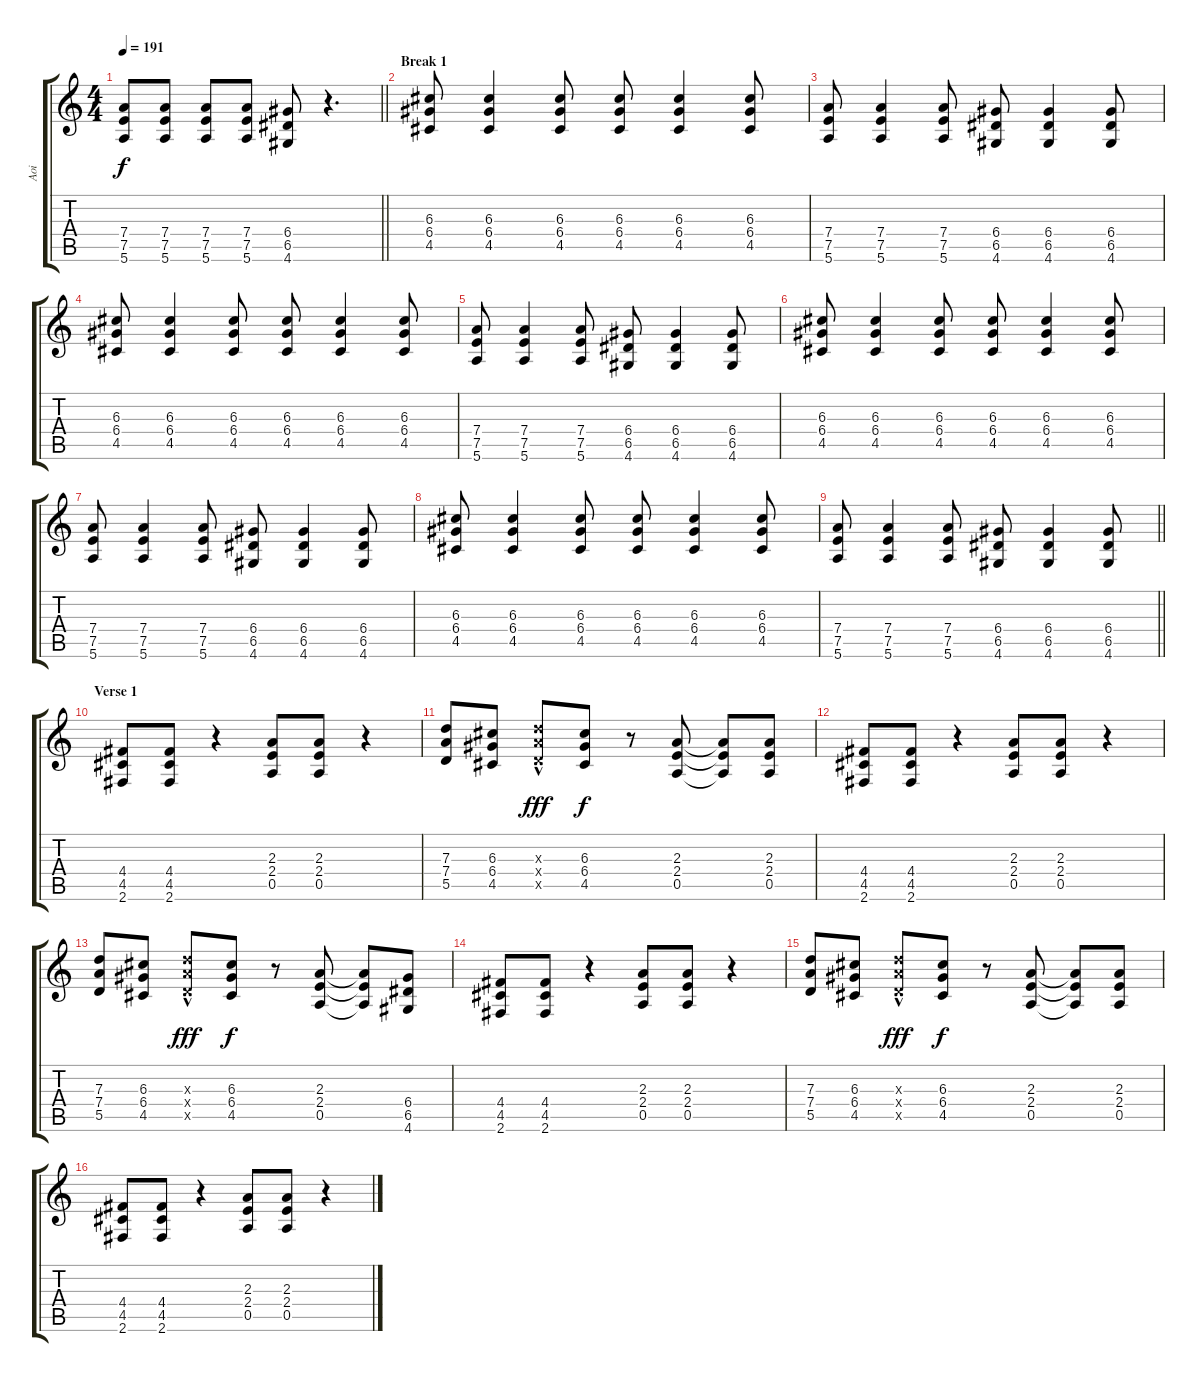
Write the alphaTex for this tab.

\track ("Aoi" "Aoi") {instrument distortionguitar}
\staff {score tabs}
\tuning (E4 B3 G3 D3 A2 E2) {hide}
\ts (4 4)
\tempo 191
\clef g2
\barLineRight lightlight
\ks c
(7.4 7.5 5.6).8{dy f} (7.4 7.5 5.6).8 (7.4 7.5 5.6).8 (7.4 7.5 5.6).8 (6.4 6.5 4.6).8 r.4{d} |
\section ("" "Break 1")
(6.3 6.4 4.5).8 (6.3 6.4 4.5).4 (6.3 6.4 4.5).8 (6.3 6.4 4.5).8 (6.3 6.4 4.5).4 (6.3 6.4 4.5).8 |
(7.4 7.5 5.6).8 (7.4 7.5 5.6).4 (7.4 7.5 5.6).8 (6.4 6.5 4.6).8 (6.4 6.5 4.6).4 (6.4 6.5 4.6).8 |
(6.3 6.4 4.5).8 (6.3 6.4 4.5).4 (6.3 6.4 4.5).8 (6.3 6.4 4.5).8 (6.3 6.4 4.5).4 (6.3 6.4 4.5).8 |
(7.4 7.5 5.6).8 (7.4 7.5 5.6).4 (7.4 7.5 5.6).8 (6.4 6.5 4.6).8 (6.4 6.5 4.6).4 (6.4 6.5 4.6).8 |
(6.3 6.4 4.5).8 (6.3 6.4 4.5).4 (6.3 6.4 4.5).8 (6.3 6.4 4.5).8 (6.3 6.4 4.5).4 (6.3 6.4 4.5).8 |
(7.4 7.5 5.6).8 (7.4 7.5 5.6).4 (7.4 7.5 5.6).8 (6.4 6.5 4.6).8 (6.4 6.5 4.6).4 (6.4 6.5 4.6).8 |
(6.3 6.4 4.5).8 (6.3 6.4 4.5).4 (6.3 6.4 4.5).8 (6.3 6.4 4.5).8 (6.3 6.4 4.5).4 (6.3 6.4 4.5).8 |
\barLineRight lightlight
(7.4 7.5 5.6).8 (7.4 7.5 5.6).4 (7.4 7.5 5.6).8 (6.4 6.5 4.6).8 (6.4 6.5 4.6).4 (6.4 6.5 4.6).8 |
\section ("" "Verse 1")
(4.4 4.5 2.6).8 (4.4 4.5 2.6).8 r.4 (2.3 2.4 0.5).8 (2.3 2.4 0.5).8 r.4 |
(7.3 7.4 5.5).8 (6.3 6.4 4.5).8 (7.3{hac x} 7.4{hac x} 5.5{hac x}).8{dy fff} (6.3 6.4 4.5).8{dy f} r.8 (2.3 2.4 0.5).8 (2.3{t} 2.4{t} 0.5{t}).8 (2.3 2.4 0.5).8 |
(4.4 4.5 2.6).8 (4.4 4.5 2.6).8 r.4 (2.3 2.4 0.5).8 (2.3 2.4 0.5).8 r.4 |
(7.3 7.4 5.5).8 (6.3 6.4 4.5).8 (7.3{hac x} 7.4{hac x} 5.5{hac x}).8{dy fff} (6.3 6.4 4.5).8{dy f} r.8 (2.3 2.4 0.5).8 (2.3{t} 2.4{t} 0.5{t}).8 (6.4 6.5 4.6).8 |
(4.4 4.5 2.6).8 (4.4 4.5 2.6).8 r.4 (2.3 2.4 0.5).8 (2.3 2.4 0.5).8 r.4 |
(7.3 7.4 5.5).8 (6.3 6.4 4.5).8 (7.3{hac x} 7.4{hac x} 5.5{hac x}).8{dy fff} (6.3 6.4 4.5).8{dy f} r.8 (2.3 2.4 0.5).8 (2.3{t} 2.4{t} 0.5{t}).8 (2.3 2.4 0.5).8 |
(4.4 4.5 2.6).8 (4.4 4.5 2.6).8 r.4 (2.3 2.4 0.5).8 (2.3 2.4 0.5).8 r.4
